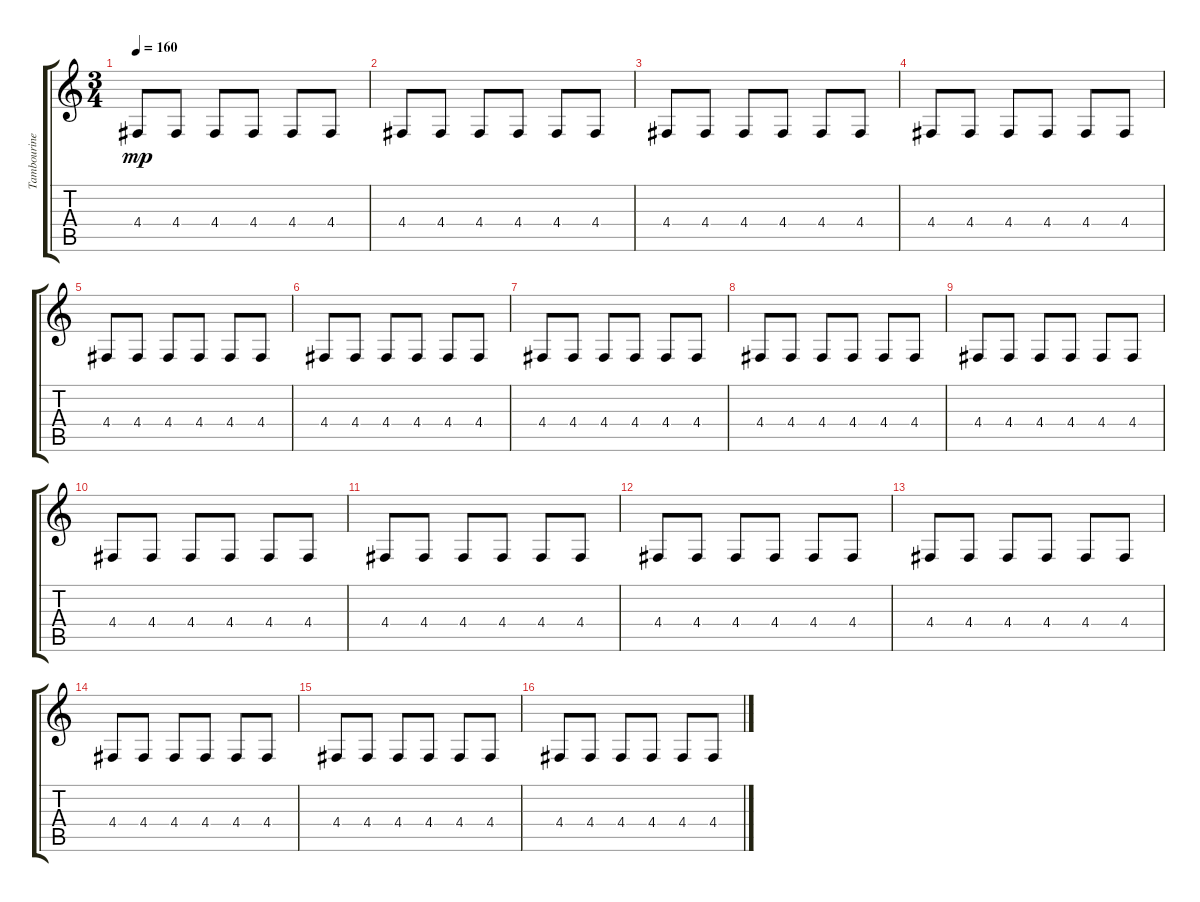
\track ("Tambourine" "Tambourine") {instrument synthdrum}
\staff {score tabs}
\tuning (E4 B3 G3 D3 A2 E2) {hide}
\ts (3 4)
\tempo 160
\clef g2
\ks c
4.4.8{dy mp} 4.4.8 4.4.8 4.4.8 4.4.8 4.4.8 |
4.4.8 4.4.8 4.4.8 4.4.8 4.4.8 4.4.8 |
4.4.8 4.4.8 4.4.8 4.4.8 4.4.8 4.4.8 |
4.4.8 4.4.8 4.4.8 4.4.8 4.4.8 4.4.8 |
4.4.8 4.4.8 4.4.8 4.4.8 4.4.8 4.4.8 |
4.4.8 4.4.8 4.4.8 4.4.8 4.4.8 4.4.8 |
4.4.8 4.4.8 4.4.8 4.4.8 4.4.8 4.4.8 |
4.4.8 4.4.8 4.4.8 4.4.8 4.4.8 4.4.8 |
4.4.8 4.4.8 4.4.8 4.4.8 4.4.8 4.4.8 |
4.4.8 4.4.8 4.4.8 4.4.8 4.4.8 4.4.8 |
4.4.8 4.4.8 4.4.8 4.4.8 4.4.8 4.4.8 |
4.4.8 4.4.8 4.4.8 4.4.8 4.4.8 4.4.8 |
4.4.8 4.4.8 4.4.8 4.4.8 4.4.8 4.4.8 |
4.4.8 4.4.8 4.4.8 4.4.8 4.4.8 4.4.8 |
4.4.8 4.4.8 4.4.8 4.4.8 4.4.8 4.4.8 |
4.4.8 4.4.8 4.4.8 4.4.8 4.4.8 4.4.8
